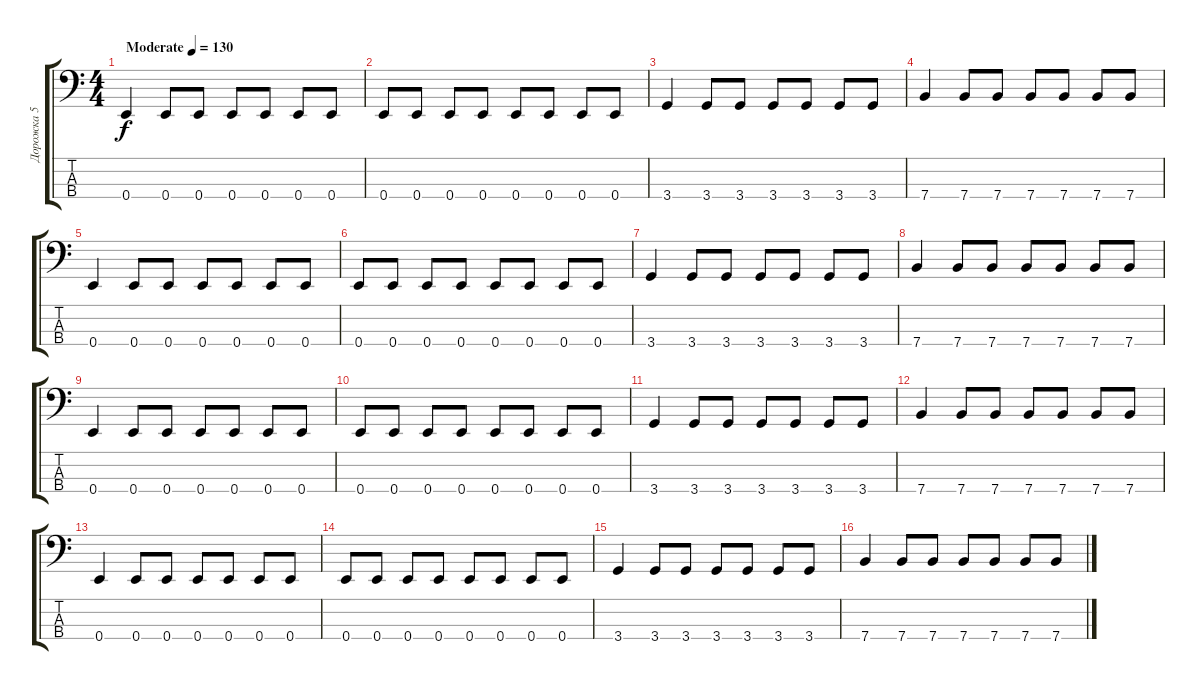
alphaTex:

\track ("Дорожка 5" "Дорожка 5") {instrument electricbasspick}
\staff {score tabs}
\tuning (G2 D2 A1 E1) {hide}
\ts (4 4)
\tempo (130 "Moderate")
\clef f4
\ks c
0.4.4{dy f instrument electricbasspick} 0.4.8 0.4.8 0.4.8 0.4.8 0.4.8 0.4.8 |
0.4.8 0.4.8 0.4.8 0.4.8 0.4.8 0.4.8 0.4.8 0.4.8 |
3.4.4 3.4.8 3.4.8 3.4.8 3.4.8 3.4.8 3.4.8 |
7.4.4 7.4.8 7.4.8 7.4.8 7.4.8 7.4.8 7.4.8 |
0.4.4 0.4.8 0.4.8 0.4.8 0.4.8 0.4.8 0.4.8 |
0.4.8 0.4.8 0.4.8 0.4.8 0.4.8 0.4.8 0.4.8 0.4.8 |
3.4.4 3.4.8 3.4.8 3.4.8 3.4.8 3.4.8 3.4.8 |
7.4.4 7.4.8 7.4.8 7.4.8 7.4.8 7.4.8 7.4.8 |
0.4.4 0.4.8 0.4.8 0.4.8 0.4.8 0.4.8 0.4.8 |
0.4.8 0.4.8 0.4.8 0.4.8 0.4.8 0.4.8 0.4.8 0.4.8 |
3.4.4 3.4.8 3.4.8 3.4.8 3.4.8 3.4.8 3.4.8 |
7.4.4 7.4.8 7.4.8 7.4.8 7.4.8 7.4.8 7.4.8 |
0.4.4 0.4.8 0.4.8 0.4.8 0.4.8 0.4.8 0.4.8 |
0.4.8 0.4.8 0.4.8 0.4.8 0.4.8 0.4.8 0.4.8 0.4.8 |
3.4.4 3.4.8 3.4.8 3.4.8 3.4.8 3.4.8 3.4.8 |
7.4.4 7.4.8 7.4.8 7.4.8 7.4.8 7.4.8 7.4.8
